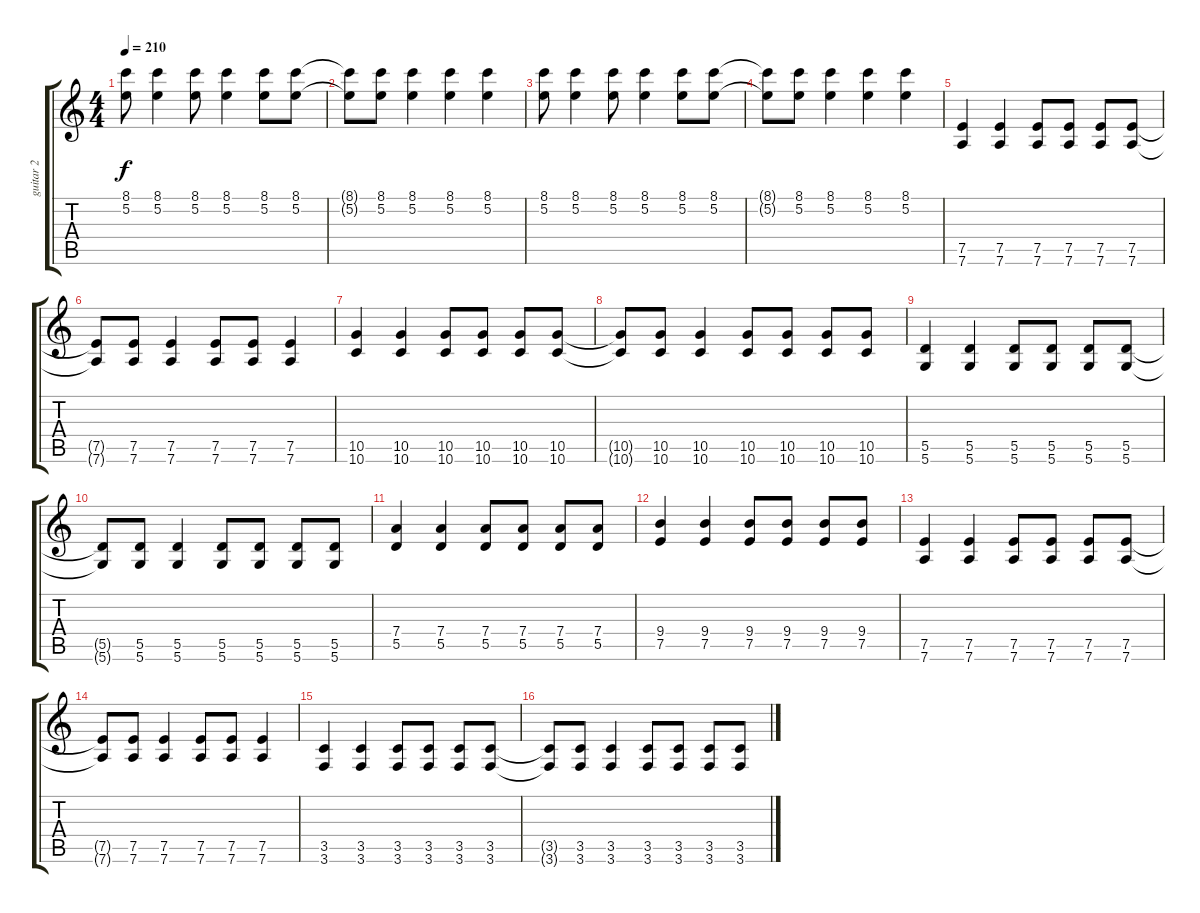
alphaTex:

\track ("guitar 2" "guitar 2") {instrument distortionguitar}
\staff {score tabs}
\tuning (E4 B3 G3 D3 A2 D2) {hide}
\ts (4 4)
\tempo 210
\clef g2
\ks c
(8.1 5.2).8{dy f} (8.1 5.2).4 (8.1 5.2).8 (8.1 5.2).4 (8.1 5.2).8 (8.1 5.2).8 |
(8.1{t} 5.2{t}).8 (8.1 5.2).8 (8.1 5.2).4 (8.1 5.2).4 (8.1 5.2).4 |
(8.1 5.2).8 (8.1 5.2).4 (8.1 5.2).8 (8.1 5.2).4 (8.1 5.2).8 (8.1 5.2).8 |
(8.1{t} 5.2{t}).8 (8.1 5.2).8 (8.1 5.2).4 (8.1 5.2).4 (8.1 5.2).4 |
(7.5 7.6).4 (7.5 7.6).4 (7.5 7.6).8 (7.5 7.6).8 (7.5 7.6).8 (7.5 7.6).8 |
(7.5{t} 7.6{t}).8 (7.5 7.6).8 (7.5 7.6).4 (7.5 7.6).8 (7.5 7.6).8 (7.5 7.6).4 |
(10.5 10.6).4 (10.5 10.6).4 (10.5 10.6).8 (10.5 10.6).8 (10.5 10.6).8 (10.5 10.6).8 |
(10.5{t} 10.6{t}).8 (10.5 10.6).8 (10.5 10.6).4 (10.5 10.6).8 (10.5 10.6).8 (10.5 10.6).8 (10.5 10.6).8 |
(5.5 5.6).4 (5.5 5.6).4 (5.5 5.6).8 (5.5 5.6).8 (5.5 5.6).8 (5.5 5.6).8 |
(5.5{t} 5.6{t}).8 (5.5 5.6).8 (5.5 5.6).4 (5.5 5.6).8 (5.5 5.6).8 (5.5 5.6).8 (5.5 5.6).8 |
(7.4 5.5).4 (7.4 5.5).4 (7.4 5.5).8 (7.4 5.5).8 (7.4 5.5).8 (7.4 5.5).8 |
(9.4 7.5).4 (9.4 7.5).4 (9.4 7.5).8 (9.4 7.5).8 (9.4 7.5).8 (9.4 7.5).8 |
(7.5 7.6).4 (7.5 7.6).4 (7.5 7.6).8 (7.5 7.6).8 (7.5 7.6).8 (7.5 7.6).8 |
(7.5{t} 7.6{t}).8 (7.5 7.6).8 (7.5 7.6).4 (7.5 7.6).8 (7.5 7.6).8 (7.5 7.6).4 |
(3.5 3.6).4 (3.5 3.6).4 (3.5 3.6).8 (3.5 3.6).8 (3.5 3.6).8 (3.5 3.6).8 |
(3.5{t} 3.6{t}).8 (3.5 3.6).8 (3.5 3.6).4 (3.5 3.6).8 (3.5 3.6).8 (3.5 3.6).8 (3.5 3.6).8
